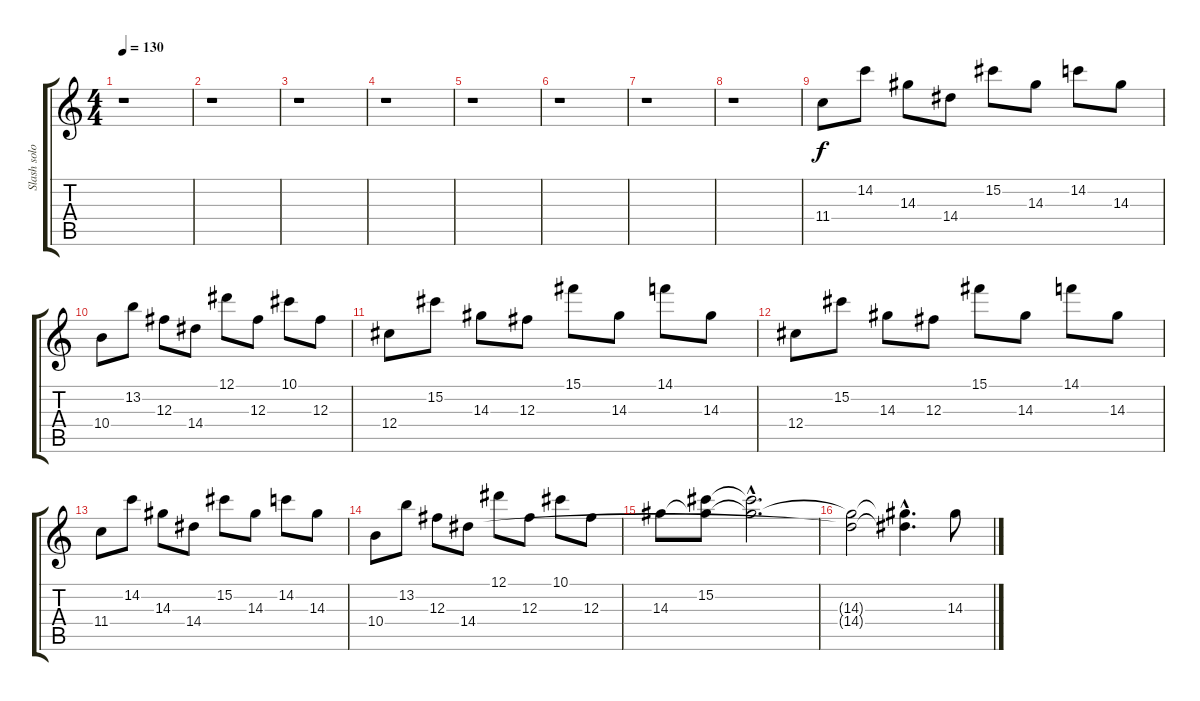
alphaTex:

\track ("Slash solo" "Slash solo") {instrument overdrivenguitar}
\staff {score tabs}
\tuning (Eb4 Bb3 Gb3 Db3 Ab2 Eb2) {hide}
\ts (4 4)
\tempo 130
\clef g2
\ks c
r.1{dy f} |
r.1 |
r.1 |
r.1 |
r.1 |
r.1 |
r.1 |
r.1 |
11.4.8 14.2.8 14.3.8 14.4.8 15.2.8 14.3.8 14.2.8 14.3.8 |
10.4.8 13.2.8 12.3.8 14.4.8 12.1.8 12.3.8 10.1.8 12.3.8 |
12.4.8 15.2.8 14.3.8 12.3.8 15.1.8 14.3.8 14.1.8 14.3.8 |
12.4.8 15.2.8 14.3.8 12.3.8 15.1.8 14.3.8 14.1.8 14.3.8 |
11.4.8 14.2.8 14.3.8 14.4.8 15.2.8 14.3.8 14.2.8 14.3.8 |
10.4.8 13.2.8 12.3.8 14.4.8 12.1.8 12.3.8 10.1.8 12.3.8 |
14.3.8 (15.2 14.3{t}).8 (15.2{hac t} 14.3{hac t}).2{d} |
(14.3{t} 14.4{t}).2 (14.3{hac t} 14.4{hac t}).4{d} 14.3.8
